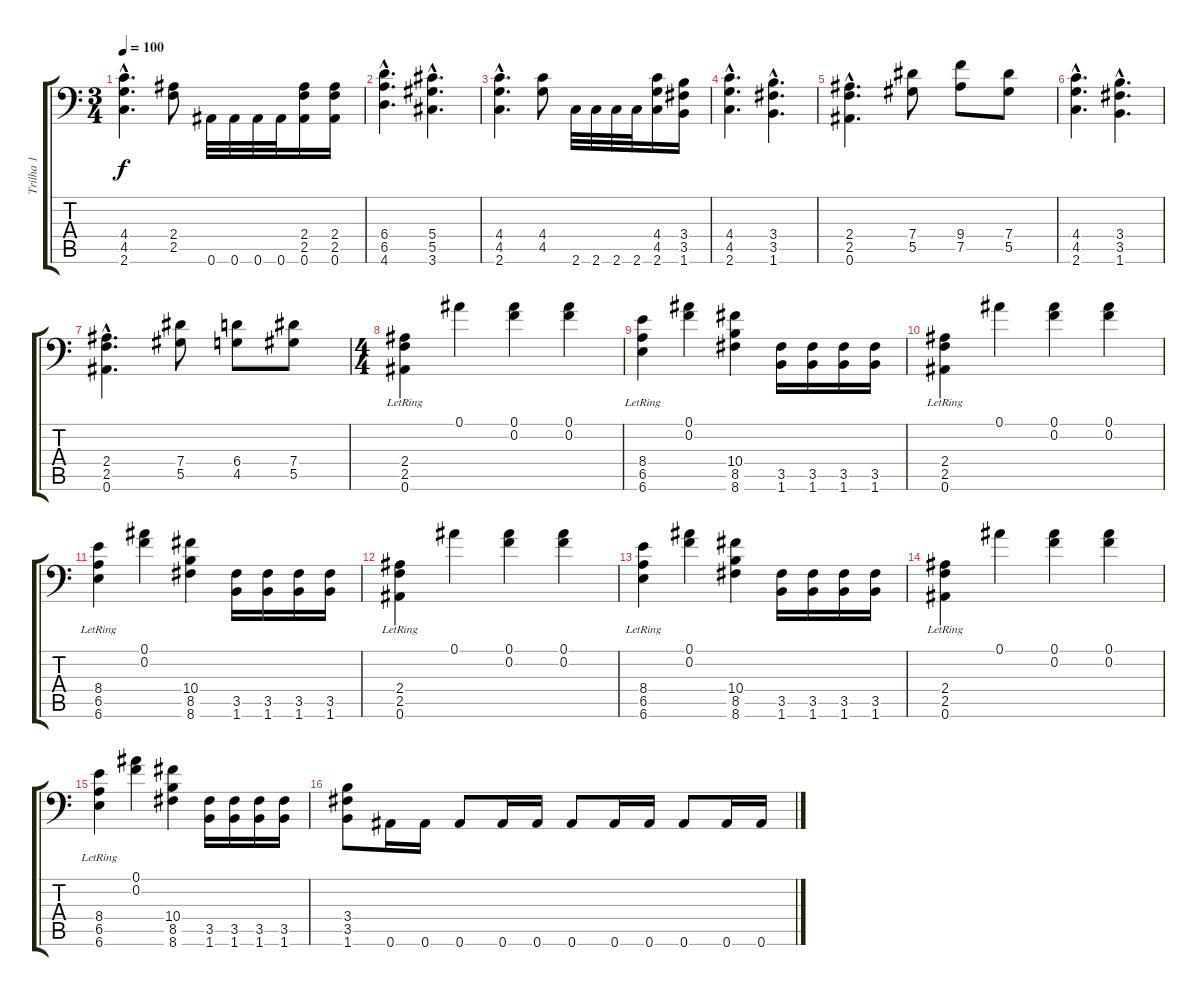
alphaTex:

\track ("Trilha 1" "Trilha 1") {instrument overdrivenguitar}
\staff {score tabs}
\tuning (Bb3 F3 Db3 Ab2 Eb2 Bb1) {hide}
\ts (3 4)
\tempo 100
\clef f4
\ks c
(4.4{hac} 4.5{hac} 2.6{hac}).4{d dy f} (2.4 2.5).8 0.6.32 0.6.32 0.6.32 0.6.32 (2.4 2.5 0.6).16 (2.4 2.5 0.6).16 |
(6.4{hac} 6.5{hac} 4.6{hac}).4{d} (5.4{hac} 5.5{hac} 3.6{hac}).4{d} |
(4.4{hac} 4.5{hac} 2.6{hac}).4{d} (4.4 4.5).8 2.6.32 2.6.32 2.6.32 2.6.32 (4.4 4.5 2.6).16 (3.4 3.5 1.6).16 |
(4.4{hac} 4.5{hac} 2.6{hac}).4{d} (3.4{hac} 3.5{hac} 1.6{hac}).4{d} |
(2.4{hac} 2.5{hac} 0.6{hac}).4{d} (7.4 5.5).8 (9.4 7.5).8 (7.4 5.5).8 |
(4.4{hac} 4.5{hac} 2.6{hac}).4{d} (3.4{hac} 3.5{hac} 1.6{hac}).4{d} |
(2.4{hac} 2.5{hac} 0.6{hac}).4{d} (7.4 5.5).8 (6.4 4.5).8 (7.4 5.5).8 |
\ts (4 4)
(2.4{lr} 2.5{lr} 0.6{lr}).4 0.1.4 (0.1 0.2).4 (0.1 0.2).4 |
(8.4{lr} 6.5{lr} 6.6{lr}).4 (0.1 0.2).4 (10.4 8.5 8.6).4 (3.5 1.6).16 (3.5 1.6).16 (3.5 1.6).16 (3.5 1.6).16 |
(2.4{lr} 2.5{lr} 0.6{lr}).4 0.1.4 (0.1 0.2).4 (0.1 0.2).4 |
(8.4{lr} 6.5{lr} 6.6{lr}).4 (0.1 0.2).4 (10.4 8.5 8.6).4 (3.5 1.6).16 (3.5 1.6).16 (3.5 1.6).16 (3.5 1.6).16 |
(2.4{lr} 2.5{lr} 0.6{lr}).4 0.1.4 (0.1 0.2).4 (0.1 0.2).4 |
(8.4{lr} 6.5{lr} 6.6{lr}).4 (0.1 0.2).4 (10.4 8.5 8.6).4 (3.5 1.6).16 (3.5 1.6).16 (3.5 1.6).16 (3.5 1.6).16 |
(2.4{lr} 2.5{lr} 0.6{lr}).4 0.1.4 (0.1 0.2).4 (0.1 0.2).4 |
(8.4{lr} 6.5{lr} 6.6{lr}).4 (0.1 0.2).4 (10.4 8.5 8.6).4 (3.5 1.6).16 (3.5 1.6).16 (3.5 1.6).16 (3.5 1.6).16 |
(3.4 3.5 1.6).8 0.6.16 0.6.16 0.6.8 0.6.16 0.6.16 0.6.8 0.6.16 0.6.16 0.6.8 0.6.16 0.6.16
